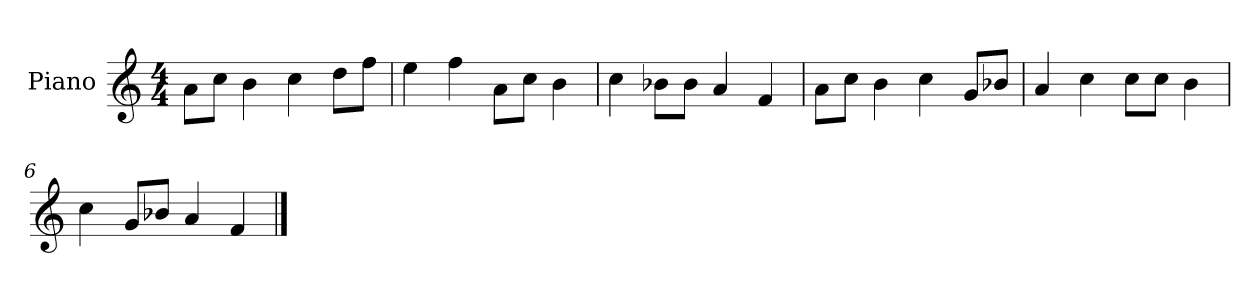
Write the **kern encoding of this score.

**kern
*part1
*staff1
*I"Piano
*I'P-no
*clefG2
*k[]
*M4/4
*MM90
=1
8a\L
8cc\J
4b\
4cc\
8dd\L
8ff\J
=2
4ee\
4ff\
8a\L
8cc\J
4b\
=3
4cc\
8b-X\L
8b-\J
4a/
4f/
=4
8a\L
8cc\J
4b\
4cc\
8g/L
8b-X/J
=5
4a/
4cc\
8cc\L
8cc\J
4b\
=6
4cc\
8g/L
8b-X/J
4a/
4f/
==
*-
